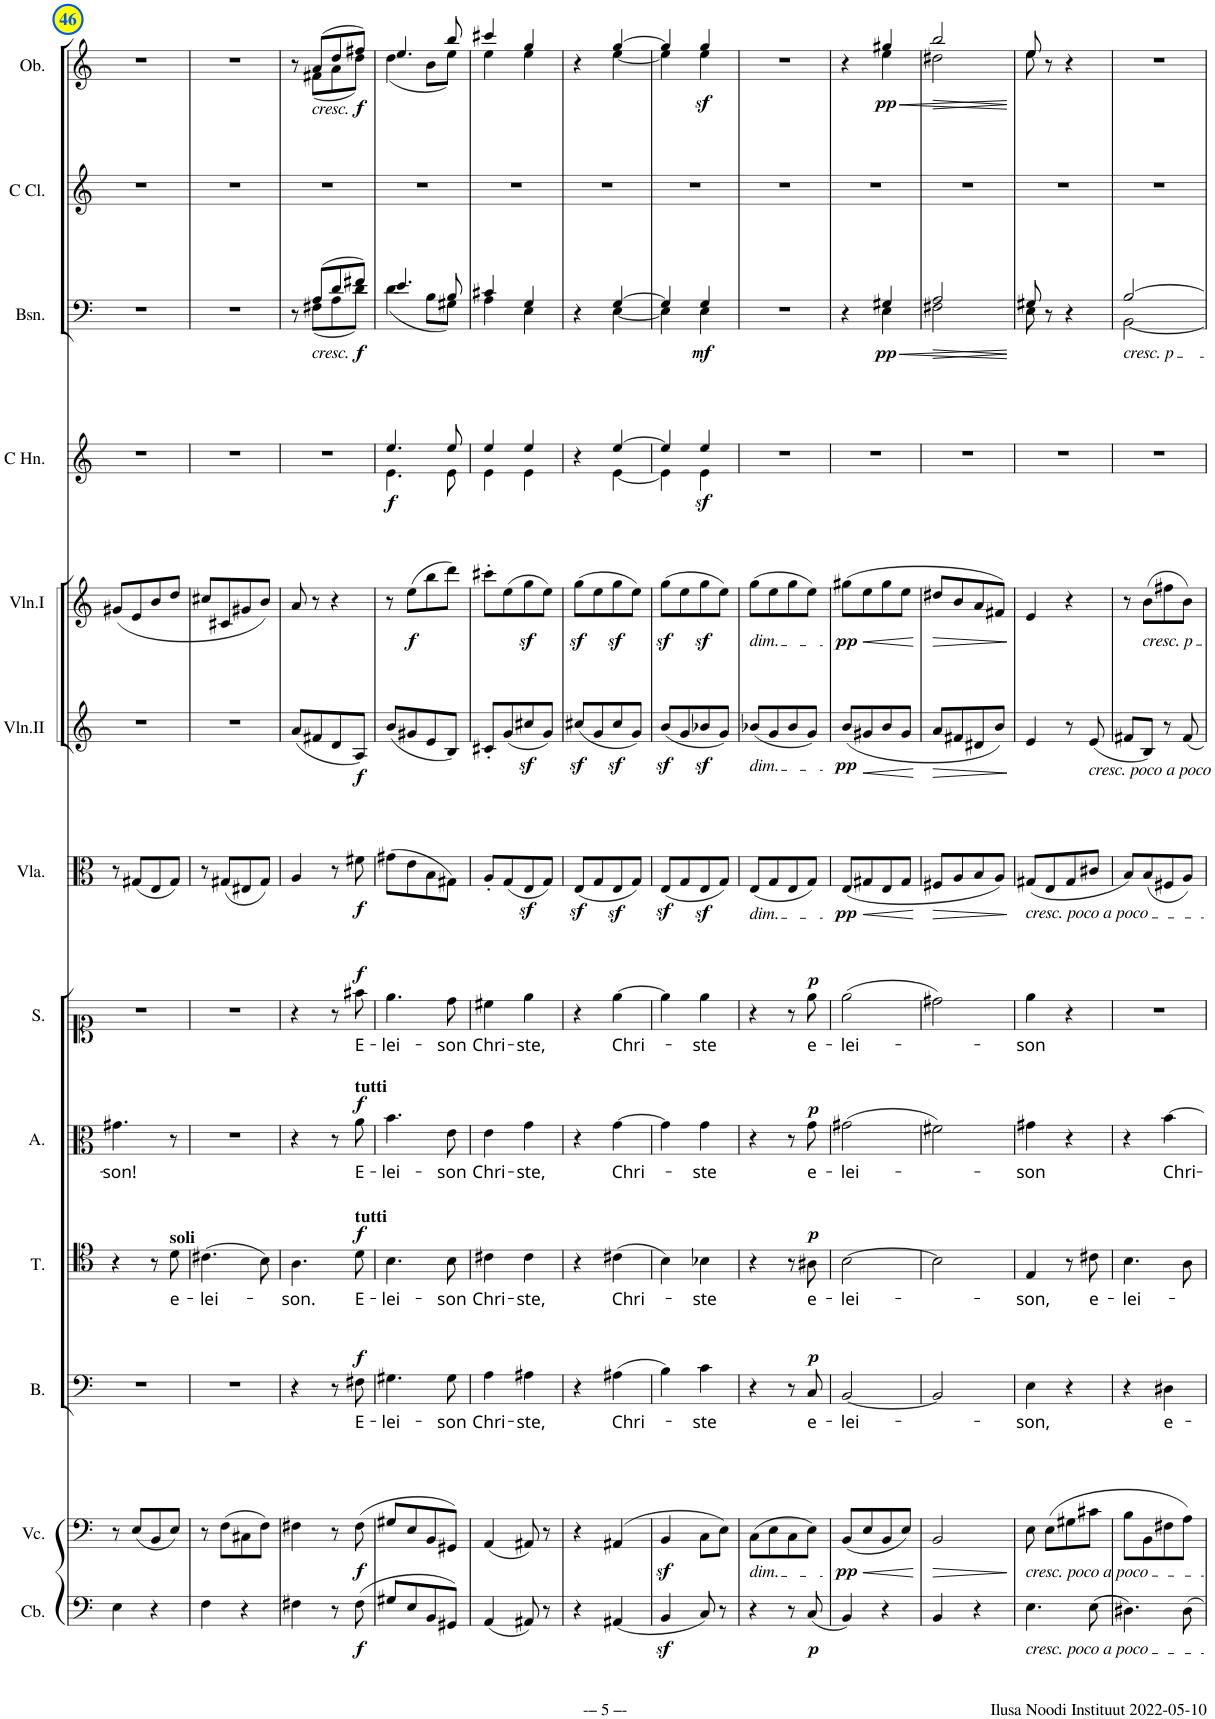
**kern	**dynam	**kern	**dynam	**kern	**text	**dynam	**kern	**text	**dynam	**kern	**text	**dynam	**kern	**text	**dynam	**kern	**dynam	**kern	**dynam	**kern	**dynam	**kern	**dynam	**kern	**dynam	**kern	**kern	**dynam
*part13	*part13	*part12	*part12	*part11	*part11	*part11	*part10	*part10	*part10	*part9	*part9	*part9	*part8	*part8	*part8	*part7	*part7	*part6	*part6	*part5	*part5	*part4	*part4	*part3	*part3	*part2	*part1	*part1
*staff13	*staff13	*staff12	*staff12	*staff11	*staff11	*staff11	*staff10	*staff10	*staff10	*staff9	*staff9	*staff9	*staff8	*staff8	*staff8	*staff7	*staff7	*staff6	*staff6	*staff5	*staff5	*staff4	*staff4	*staff3	*staff3	*staff2	*staff1	*staff1
*I"Contrabass	*	*I"Violoncello	*	*I"B.	*	*	*I"T.	*	*	*I"A.	*	*	*I"S.	*	*	*I"Viola	*	*I"Violin II	*	*I"Violin I	*	*I"Horn in C	*	*I"Bassoon	*	*I"C Clarinet	*I"Oboe	*
*I'Cb.	*	*I'Vc.	*	*I'B.	*	*	*I'T.	*	*	*I'A.	*	*	*I'S.	*	*	*I'Vla.	*	*I'Vln.II	*	*I'Vln.I	*	*	*	*I'Bsn.	*	*I'C Cl.	*I'Ob.	*
!!LO:PB:g=z
*clefF4	*	*clefF4	*	*clefF4	*	*	*clefC4	*	*	*clefC3	*	*	*clefC1	*	*	*clefC3	*	*clefG2	*	*clefG2	*	*clefG2	*	*clefF4	*	*clefG2	*clefG2	*
*Trd7c12	*	*	*	*	*	*	*	*	*	*	*	*	*	*	*	*	*	*	*	*	*	*Trd7c12	*	*	*	*Trd1c2	*	*
*k[]	*	*k[]	*	*k[]	*	*	*k[]	*	*	*k[]	*	*	*k[]	*	*	*k[]	*	*k[]	*	*k[]	*	*k[]	*	*k[]	*	*k[]	*k[]	*
*M2/4	*	*M2/4	*	*M2/4	*	*	*M2/4	*	*	*M2/4	*	*	*M2/4	*	*	*M2/4	*	*M2/4	*	*M2/4	*	*M2/4	*	*M2/4	*	*M2/4	*M2/4	*
=46	=46	=46	=46	=46	=46	=46	=46	=46	=46	=46	=46	=46	=46	=46	=46	=46	=46	=46	=46	=46	=46	=46	=46	=46	=46	=46	=46	=46
!	!	!	!	!	!	!	!	!	!	!	!LO:LY:b	!	!	!	!	!	!	!	!	!	!	!	!	!	!	!	!	!
4E\	.	8r	.	2r	.	.	4r	.	.	4.g#X\	-son!	.	2r	.	.	8r	.	2r	.	(8g#X/L	.	2r	.	2r	.	2r	2r	.
.	.	(8E/L	.	.	.	.	.	.	.	.	.	.	.	.	.	(8G#X/L	.	.	.	8e/	.	.	.	.	.	.	.	.
4r	.	8BB/	.	.	.	.	8r	.	.	.	.	.	.	.	.	8E/	.	.	.	8b/	.	.	.	.	.	.	.	.
!	!	!	!	!	!	!	!LO:TX:a:B:t=soli	!	!	!	!	!	!	!	!	!	!	!	!	!	!	!	!	!	!	!	!	!
!	!	!	!	!	!	!	!	!LO:LY:b	!	!	!	!	!	!	!	!	!	!	!	!	!	!	!	!	!	!	!	!
.	.	8E/J)	.	.	.	.	8d\	e-	.	8r	.	.	.	.	.	8G#/J)	.	.	.	8dd/J	.	.	.	.	.	.	.	.
=47	=47	=47	=47	=47	=47	=47	=47	=47	=47	=47	=47	=47	=47	=47	=47	=47	=47	=47	=47	=47	=47	=47	=47	=47	=47	=47	=47	=47
!	!	!	!	!	!	!	!	!LO:LY:b	!	!	!	!	!	!	!	!	!	!	!	!	!	!	!	!	!	!	!	!
4F\	.	8r	.	2r	.	.	(4.c#X\	-lei-	.	2r	.	.	2r	.	.	8r	.	2r	.	8cc#X/L	.	2r	.	2r	.	2r	2r	.
.	.	(8F\L	.	.	.	.	.	.	.	.	.	.	.	.	.	(8G#X/L	.	.	.	8c#X/	.	.	.	.	.	.	.	.
4r	.	8C#X\	.	.	.	.	.	.	.	.	.	.	.	.	.	8E#X/	.	.	.	8g#X/	.	.	.	.	.	.	.	.
.	.	8F\J)	.	.	.	.	8B\)	.	.	.	.	.	.	.	.	8G#/J)	.	.	.	8b/J)	.	.	.	.	.	.	.	.
=48	=48	=48	=48	=48	=48	=48	=48	=48	=48	=48	=48	=48	=48	=48	=48	=48	=48	=48	=48	=48	=48	=48	=48	=48	=48	=48	=48	=48
!	!	!	!	!	!	!	!	!LO:LY:b	!	!	!	!	!	!	!	!	!	!	!	!	!	!	!	!	!	!	!	!
*	*	*	*	*	*	*	*	*	*	*	*	*	*	*	*	*	*	*	*	*	*	*	*	*^	*	*	*^	*
4F#X\	.	4F#X\	.	4r	.	.	4.A\	-son.	.	4r	.	.	4r	.	.	4A/	.	(8a/L	.	8a/	.	2r	.	8r	8ryy	.	2r	8r	8ryy	.
!	!	!	!	!	!	!	!	!	!	!	!	!	!	!	!	!	!	!	!	!	!	!	!	!	!	!	!	!LO:TX:b:i:t=cresc.	!	!
!	!	!	!	!	!	!	!	!	!	!	!	!	!	!	!	!	!	!	!	!	!	!	!	!LO:TX:b:i:t=cresc.	!	!	!	!	!	!
.	.	.	.	.	.	.	.	.	.	.	.	.	.	.	.	.	.	8f#X/	.	8r	.	.	.	(8A/L	(8F#X\L	.	.	(8a/L	(8f#X\L	.
8r	.	8r	.	8r	.	.	.	.	.	8r	.	.	8r	.	.	8r	.	8d/	.	4r	.	.	.	8d/	8A\	.	.	8dd/	8a\	.
!	!	!	!	!	!	!	!	!	!	!LO:TX:a:B:t=tutti	!	!	!	!	!	!	!	!	!	!	!	!	!	!	!	!	!	!	!	!
!	!	!	!	!	!	!	!LO:TX:a:B:t=tutti	!	!	!	!	!	!	!	!	!	!	!	!	!	!	!	!	!	!	!	!	!	!	!
!	!LO:DY:b	!	!LO:DY:b	!	!LO:LY:b	!LO:DY:a	!	!LO:LY:b	!LO:DY:a	!	!LO:LY:b	!LO:DY:a	!	!LO:LY:b	!LO:DY:a	!	!LO:DY:b	!	!LO:DY:b	!	!	!	!	!	!	!LO:DY:b	!	!	!	!LO:DY:b
(8F#\	f	(8F#\	f	8F#X\	E-	f	8d\	E-	f	8a\	E-	f	8ff#X\	E-	f	8f#X\	f	8A/J)	f	.	.	.	.	8f#X/J)	8d\J)	f	.	8ff#X/J)	8dd\J)	f
=49	=49	=49	=49	=49	=49	=49	=49	=49	=49	=49	=49	=49	=49	=49	=49	=49	=49	=49	=49	=49	=49	=49	=49	=49	=49	=49	=49	=49	=49	=49
!	!	!	!	!	!LO:LY:b	!	!	!LO:LY:b	!	!	!LO:LY:b	!	!	!LO:LY:b	!	!	!	!	!	!	!	!	!LO:DY:b	!	!	!	!	!	!	!
*	*	*	*	*	*	*	*	*	*	*	*	*	*	*	*	*	*	*	*	*	*	*^	*	*	*	*	*	*	*	*
8G#X/L	.	8G#X/L	.	4.G#X\	-lei-	.	4.B\	-lei-	.	4.b\	-lei-	.	4.ee\	-lei-	.	(8g#X\L	.	(8b/L	.	8r	.	4.ee/	4.e\	f	4.e/	(4d\	.	2r	4.ee/	(4dd\	.
!	!	!	!	!	!	!	!	!	!	!	!	!	!	!	!	!	!	!	!	!	!LO:DY:b	!	!	!	!	!	!	!	!	!	!
8E/	.	8E/	.	.	.	.	.	.	.	.	.	.	.	.	.	8e\	.	8g#X/	.	(8ee\L	f	.	.	.	.	.	.	.	.	.	.
8BB/	.	8BB/	.	.	.	.	.	.	.	.	.	.	.	.	.	8B\	.	8e/	.	8bb\	.	.	.	.	.	8B\L	.	.	.	8b\L	.
!	!	!	!	!	!LO:LY:b	!	!	!LO:LY:b	!	!	!LO:LY:b	!	!	!LO:LY:b	!	!	!	!	!	!	!	!	!	!	!	!	!	!	!	!	!
8GG#X/J)	.	8GG#X/J)	.	8G#\	-son	.	8B\	-son	.	8e\	-son	.	8dd\	-son	.	8G#X\J)	.	8B/J)	.	8ddd\J)	.	8ee/	8e\	.	8B/	8G#X\J)	.	.	8bb/	8ee\J)	.
=50	=50	=50	=50	=50	=50	=50	=50	=50	=50	=50	=50	=50	=50	=50	=50	=50	=50	=50	=50	=50	=50	=50	=50	=50	=50	=50	=50	=50	=50	=50	=50
!	!	!	!	!	!LO:LY:b	!	!	!LO:LY:b	!	!	!LO:LY:b	!	!	!LO:LY:b	!	!	!	!	!	!	!	!	!	!	!	!	!	!	!	!	!
(4AA/	.	(4AA/	.	4A\	Chri-	.	4c#X\	Chri-	.	4e\	Chri-	.	4cc#X\	Chri-	.	8A'/L	.	8c#X'/L	.	8ccc#X'\L	.	4ee/	4e\	.	4c#X/	4A\	.	2r	4ccc#X/	4ee\	.
.	.	.	.	.	.	.	.	.	.	.	.	.	.	.	.	(8G/	.	(8g/	.	(8ee\	.	.	.	.	.	.	.	.	.	.	.
!	!	!	!	!	!LO:LY:b	!	!	!LO:LY:b	!	!	!LO:LY:b	!	!	!LO:LY:b	!	!	!	!	!	!	!	!	!	!	!	!	!	!	!	!	!
8AA#X/)	.	8AA#X/)	.	4A#X\	-ste,	.	4c#\	-ste,	.	4g\	-ste,	.	4ee\	-ste,	.	8Ez</	.	8cc#Xz</	.	8ggz<\	.	4ee/	4e\	.	4G/	4E\	.	.	4gg/	4ee\	.
8r	.	8r	.	.	.	.	.	.	.	.	.	.	.	.	.	8G/J)	.	8g/J)	.	8ee\J)	.	.	.	.	.	.	.	.	.	.	.
=51	=51	=51	=51	=51	=51	=51	=51	=51	=51	=51	=51	=51	=51	=51	=51	=51	=51	=51	=51	=51	=51	=51	=51	=51	=51	=51	=51	=51	=51	=51	=51
4r	.	4r	.	4r	.	.	4r	.	.	4r	.	.	4r	.	.	(8Ez</L	.	(8cc#Xz</L	.	(8ggz<\L	.	4r	4ryy	.	4r	4ryy	.	2r	4r	4ryy	.
.	.	.	.	.	.	.	.	.	.	.	.	.	.	.	.	8G/	.	8g/	.	8ee\	.	.	.	.	.	.	.	.	.	.	.
!	!	!	!	!	!LO:LY:b	!	!	!LO:LY:b	!	!	!LO:LY:b	!	!	!LO:LY:b	!	!	!	!	!	!	!	!	!	!	!	!	!	!	!	!	!
(4AA#X/	.	(4AA#X/	.	(4A#X\	Chri-	.	(4c#X\	Chri-	.	[4g\	Chri-	.	[4ee\	Chri-	.	8Ez</	.	8cc#z</	.	8ggz<\	.	[4ee/	[4e\	.	[4G/	[4E\	.	.	[4gg/	[4ee\	.
.	.	.	.	.	.	.	.	.	.	.	.	.	.	.	.	8G/J)	.	8g/J)	.	8ee\J)	.	.	.	.	.	.	.	.	.	.	.
=52	=52	=52	=52	=52	=52	=52	=52	=52	=52	=52	=52	=52	=52	=52	=52	=52	=52	=52	=52	=52	=52	=52	=52	=52	=52	=52	=52	=52	=52	=52	=52
4BBz</	.	4BBz</	.	4B\)	.	.	4B\)	.	.	4g\]	.	.	4ee\]	.	.	(8Ez</L	.	(8bz</L	.	(8ggz<\L	.	4ee/]	4e\]	.	4G/]	4E\]	.	2r	4gg/]	4ee\]	.
.	.	.	.	.	.	.	.	.	.	.	.	.	.	.	.	8G/	.	8g/	.	8ee\	.	.	.	.	.	.	.	.	.	.	.
!	!	!	!	!	!LO:LY:b	!	!	!LO:LY:b	!	!	!LO:LY:b	!	!	!LO:LY:b	!	!	!	!	!	!	!	!	!	!LO:DY:b	!	!	!LO:DY:b	!	!	!	!LO:DY:b
8C/)	.	8C\L	.	4c\	-ste	.	4B-X\	-ste	.	4g\	-ste	.	4ee\	-ste	.	8Ez</	.	8b-Xz</	.	8ggz<\	.	4ee/	4e\	sf	4G/	4E\	mf	.	4gg/	4ee\	sf
8r	.	8E\J)	.	.	.	.	.	.	.	.	.	.	.	.	.	8G/J)	.	8g/J)	.	8ee\J)	.	.	.	.	.	.	.	.	.	.	.
*	*	*	*	*	*	*	*	*	*	*	*	*	*	*	*	*	*	*	*	*	*	*v	*v	*	*	*	*	*	*v	*v	*
*	*	*	*	*	*	*	*	*	*	*	*	*	*	*	*	*	*	*	*	*	*	*	*	*v	*v	*	*	*	*
=53	=53	=53	=53	=53	=53	=53	=53	=53	=53	=53	=53	=53	=53	=53	=53	=53	=53	=53	=53	=53	=53	=53	=53	=53	=53	=53	=53	=53
!	!	!	!	!	!	!	!	!	!	!	!	!	!	!	!	!	!	!	!	!LO:TX:b:i:t=dim.	!	!	!	!	!	!	!	!
!	!	!	!	!	!	!	!	!	!	!	!	!	!	!	!	!	!	!LO:TX:b:i:t=dim.	!	!	!	!	!	!	!	!	!	!
!	!	!	!	!	!	!	!	!	!	!	!	!	!	!	!	!LO:TX:b:i:t=dim.	!	!	!	!	!	!	!	!	!	!	!	!
!	!	!LO:TX:b:i:t=dim.	!	!	!	!	!	!	!	!	!	!	!	!	!	!	!	!	!	!	!	!	!	!	!	!	!	!
4r	.	(8C\L	.	4r	.	.	4r	.	.	4r	.	.	4r	.	.	(8E/L	.	(8b-X/L	.	(8gg\L	.	2r	.	2r	.	2r	2r	.
.	.	8E\	.	.	.	.	.	.	.	.	.	.	.	.	.	8G/	.	8g/	.	8ee\	.	.	.	.	.	.	.	.
8r	.	8C\	.	8r	.	.	8r	.	.	8r	.	.	8r	.	.	8E/	.	8b-/	.	8gg\	.	.	.	.	.	.	.	.
!	!LO:DY:b	!	!	!	!LO:LY:b	!LO:DY:a	!	!LO:LY:b	!LO:DY:a	!	!LO:LY:b	!LO:DY:a	!	!LO:LY:b	!LO:DY:a	!	!	!	!	!	!	!	!	!	!	!	!	!
(8C/	p	8E\J)	.	8C/	e-	p	8A#X\	e-	p	8g\	e-	p	8ee\	e-	p	8G/J)	.	8g/J)	.	8ee\J)	.	.	.	.	.	.	.	.
=54	=54	=54	=54	=54	=54	=54	=54	=54	=54	=54	=54	=54	=54	=54	=54	=54	=54	=54	=54	=54	=54	=54	=54	=54	=54	=54	=54	=54
!	!	!	!LO:DY:b	!	!LO:LY:b	!	!	!LO:LY:b	!	!	!LO:LY:b	!	!	!LO:LY:b	!	!	!LO:DY:b	!	!LO:DY:b	!	!LO:DY:b	!	!	!	!	!	!	!
*	*	*	*	*	*	*	*	*	*	*	*	*	*	*	*	*	*	*	*	*	*	*	*	*^	*	*	*^	*
4BB/)	.	(8BB/L	pp	[2BB/	-lei-	.	[2B\	-lei-	.	(2g#X\	-lei-	.	(2ee\	-lei-	.	(8E/L	pp	(8b/L	pp	(8gg#X\L	pp	2r	.	4r	4ryy	.	2r	4r	4ryy	.
!	!	!	!LO:HP:b	!	!	!	!	!	!	!	!	!	!	!	!	!	!LO:HP:b	!	!LO:HP:b	!	!LO:HP:b	!	!	!	!	!	!	!	!	!
.	.	8E/	<	.	.	.	.	.	.	.	.	.	.	.	.	8G#X/	<	8g#X/	<	8ee\	<	.	.	.	.	.	.	.	.	.
!	!	!	!	!	!	!	!	!	!	!	!	!	!	!	!	!	!	!	!	!	!	!	!	!	!	!LO:HP:b	!	!	!	!LO:HP:b
!	!	!	!	!	!	!	!	!	!	!	!	!	!	!	!	!	!	!	!	!	!	!	!	!	!	!LO:DY:n=1:b	!	!	!	!LO:DY:n=1:b
4r	.	8BB/	.	.	.	.	.	.	.	.	.	.	.	.	.	8E/	.	8b/	.	8gg#\	.	.	.	4G#X/	4E\	< pp	.	4gg#X/	4ee\	< pp
.	.	8E/J)	.	.	.	.	.	.	.	.	.	.	.	.	.	8G#/J	.	8g#/J	.	8ee\J	.	.	.	.	.	.	.	.	.	.
*	*	*	*	*	*	*	*	*	*	*	*	*	*	*	*	*	*	*	*	*	*	*	*	*v	*v	*	*	*v	*v	*
.	.	.	[	.	.	.	.	.	.	.	.	.	.	.	.	.	[	.	[	.	[	.	.	.	.	.	.	.
=55	=55	=55	=55	=55	=55	=55	=55	=55	=55	=55	=55	=55	=55	=55	=55	=55	=55	=55	=55	=55	=55	=55	=55	=55	=55	=55	=55	=55
!	!	!	!LO:HP:b	!	!	!	!	!	!	!	!	!	!	!	!	!	!LO:HP:b	!	!LO:HP:b	!	!LO:HP:b	!	!	!	!LO:HP:b	!	!	!LO:HP:b
*	*	*	*	*	*	*	*	*	*	*	*	*	*	*	*	*	*	*	*	*	*	*	*	*^	*	*	*^	*
4BB/	.	2BB/	>	2BB/]	.	.	2B\]	.	.	2f#X\)	.	.	2dd#X\)	.	.	8F#X/L	>	8a/L	>	8dd#X/L	>	2r	.	2A/	2F#X\	>	2r	2bb/	2dd#X\	>
.	.	.	.	.	.	.	.	.	.	.	.	.	.	.	.	8A/	.	8f#X/	.	8b/	.	.	.	.	.	.	.	.	.	.
4r	.	.	.	.	.	.	.	.	.	.	.	.	.	.	.	8B/	.	8d#X/	.	8a/	.	.	.	.	.	.	.	.	.	.
.	.	.	.	.	.	.	.	.	.	.	.	.	.	.	.	8A/J)	.	8b/J)	.	8f#X/J)	.	.	.	.	.	.	.	.	.	.
*	*	*	*	*	*	*	*	*	*	*	*	*	*	*	*	*	*	*	*	*	*	*	*	*v	*v	*	*	*v	*v	*
.	.	.	]	.	.	.	.	.	.	.	.	.	.	.	.	.	]	.	]	.	]	.	.	.	[ ]	.	.	[ ]
=56	=56	=56	=56	=56	=56	=56	=56	=56	=56	=56	=56	=56	=56	=56	=56	=56	=56	=56	=56	=56	=56	=56	=56	=56	=56	=56	=56	=56
!	!	!	!	!	!	!	!	!	!	!	!	!	!	!	!	!LO:TX:b:i:t=cresc. poco a poco	!	!	!	!	!	!	!	!	!	!	!	!
!	!	!LO:TX:b:i:t=cresc. poco a poco	!	!	!	!	!	!	!	!	!	!	!	!	!	!	!	!	!	!	!	!	!	!	!	!	!	!
!LO:TX:b:i:t=cresc. poco a poco	!	!	!	!	!	!	!	!	!	!	!	!	!	!	!	!	!	!	!	!	!	!	!	!	!	!	!	!
!	!	!	!	!	!LO:LY:b	!	!	!LO:LY:b	!	!	!LO:LY:b	!	!	!LO:LY:b	!	!	!	!	!	!	!	!	!	!	!	!	!	!
*	*	*	*	*	*	*	*	*	*	*	*	*	*	*	*	*	*	*	*	*	*	*	*	*^	*	*	*^	*
4.E\	.	8E\	.	4E\	-son,	.	4E/	-son,	.	4g#X\	-son	.	4ee\	-son	.	(8G#X/L	.	4e/	.	4e/	.	2r	.	8G#X/	8E\	.	2r	8ee/	8ee\	.
.	.	(8E\L	.	.	.	.	.	.	.	.	.	.	.	.	.	8E/	.	.	.	.	.	.	.	8r	8ryy	.	.	8r	8ryy	.
.	.	8G#X\	.	4r	.	.	8r	.	.	4r	.	.	4r	.	.	8G#/	.	8r	.	4r	.	.	.	4r	4ryy	.	.	4r	4ryy	.
!	!	!	!	!	!	!	!	!	!	!	!	!	!	!	!	!	!	!LO:TX:b:i:t=cresc. poco a poco	!	!	!	!	!	!	!	!	!	!	!	!
!	!	!	!	!	!	!	!	!LO:LY:b	!	!	!	!	!	!	!	!	!	!	!	!	!	!	!	!	!	!	!	!	!	!
(8E\	.	8c#X\J	.	.	.	.	8c#X\	e-	.	.	.	.	.	.	.	8c#X/J	.	(8e/	.	.	.	.	.	.	.	.	.	.	.	.
*	*	*	*	*	*	*	*	*	*	*	*	*	*	*	*	*	*	*	*	*	*	*	*	*	*	*	*	*v	*v	*
=57	=57	=57	=57	=57	=57	=57	=57	=57	=57	=57	=57	=57	=57	=57	=57	=57	=57	=57	=57	=57	=57	=57	=57	=57	=57	=57	=57	=57	=57
!	!	!	!	!	!	!	!	!	!	!	!	!	!	!	!	!	!	!	!	!	!	!	!	!LO:TX:b:i:t=cresc. p	!	!	!	!	!
!	!	!	!	!	!	!	!	!LO:LY:b	!	!	!	!	!	!	!	!	!	!	!	!	!	!	!	!	!	!	!	!	!
4.D#X\)	.	8B\L	.	4r	.	.	4.B\	-lei-	.	4r	.	.	2r	.	.	8B/L)	.	8f#X/L	.	8r	.	2r	.	[2B/	[2BB\	.	2r	2r	.
!	!	!	!	!	!	!	!	!	!	!	!	!	!	!	!	!	!	!	!	!LO:TX:b:i:t=cresc. p	!	!	!	!	!	!	!	!	!
.	.	8BB\	.	.	.	.	.	.	.	.	.	.	.	.	.	(8B/	.	8B/J)	.	(8b\L	.	.	.	.	.	.	.	.	.
!	!	!	!	!	!LO:LY:b	!	!	!	!	!	!LO:LY:b	!	!	!	!	!	!	!	!	!	!	!	!	!	!	!	!	!	!
.	.	8F#X\	.	4D#X\	e-	.	.	.	.	[4b\	Chri-	.	.	.	.	8F#X/	.	8r	.	8ff#X\	.	.	.	.	.	.	.	.	.
8D#\	.	8A\J)	.	.	.	.	8A\	.	.	.	.	.	.	.	.	8A/J)	.	8f#/	.	8b\J)	.	.	.	.	.	.	.	.	.
*	*	*	*	*	*	*	*	*	*	*	*	*	*	*	*	*	*	*	*	*	*	*	*	*v	*v	*	*	*	*
=	=	=	=	=	=	=	=	=	=	=	=	=	=	=	=	=	=	=	=	=	=	=	=	=	=	=	=	=
*-	*-	*-	*-	*-	*-	*-	*-	*-	*-	*-	*-	*-	*-	*-	*-	*-	*-	*-	*-	*-	*-	*-	*-	*-	*-	*-	*-	*-
